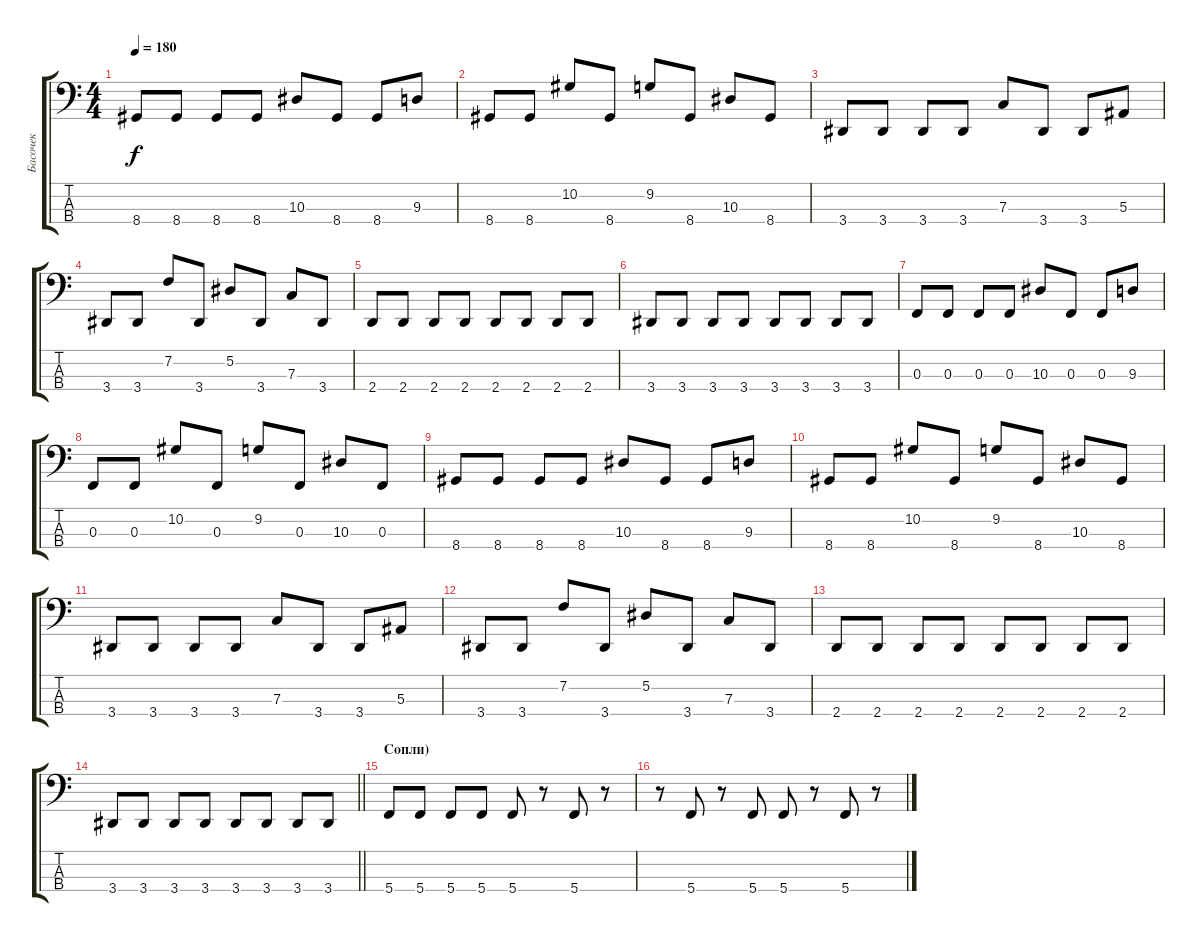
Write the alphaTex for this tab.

\track ("Басочек" "Басочек") {instrument electricbassfinger}
\staff {score tabs}
\tuning (Eb2 Bb1 F1 C1) {hide}
\ts (4 4)
\tempo 180
\clef f4
\ks c
8.4.8{dy f} 8.4.8 8.4.8 8.4.8 10.3.8 8.4.8 8.4.8 9.3.8 |
8.4.8 8.4.8 10.2.8 8.4.8 9.2.8 8.4.8 10.3.8 8.4.8 |
3.4.8 3.4.8 3.4.8 3.4.8 7.3.8 3.4.8 3.4.8 5.3.8 |
3.4.8 3.4.8 7.2.8 3.4.8 5.2.8 3.4.8 7.3.8 3.4.8 |
2.4.8 2.4.8 2.4.8 2.4.8 2.4.8 2.4.8 2.4.8 2.4.8 |
3.4.8 3.4.8 3.4.8 3.4.8 3.4.8 3.4.8 3.4.8 3.4.8 |
0.3.8 0.3.8 0.3.8 0.3.8 10.3.8 0.3.8 0.3.8 9.3.8 |
0.3.8 0.3.8 10.2.8 0.3.8 9.2.8 0.3.8 10.3.8 0.3.8 |
8.4.8 8.4.8 8.4.8 8.4.8 10.3.8 8.4.8 8.4.8 9.3.8 |
8.4.8 8.4.8 10.2.8 8.4.8 9.2.8 8.4.8 10.3.8 8.4.8 |
3.4.8 3.4.8 3.4.8 3.4.8 7.3.8 3.4.8 3.4.8 5.3.8 |
3.4.8 3.4.8 7.2.8 3.4.8 5.2.8 3.4.8 7.3.8 3.4.8 |
2.4.8 2.4.8 2.4.8 2.4.8 2.4.8 2.4.8 2.4.8 2.4.8 |
\barLineRight lightlight
3.4.8 3.4.8 3.4.8 3.4.8 3.4.8 3.4.8 3.4.8 3.4.8 |
\section ("" "Сопли)")
5.4.8 5.4.8 5.4.8 5.4.8 5.4.8 r.8 5.4.8 r.8 |
r.8 5.4.8 r.8 5.4.8 5.4.8 r.8 5.4.8 r.8
